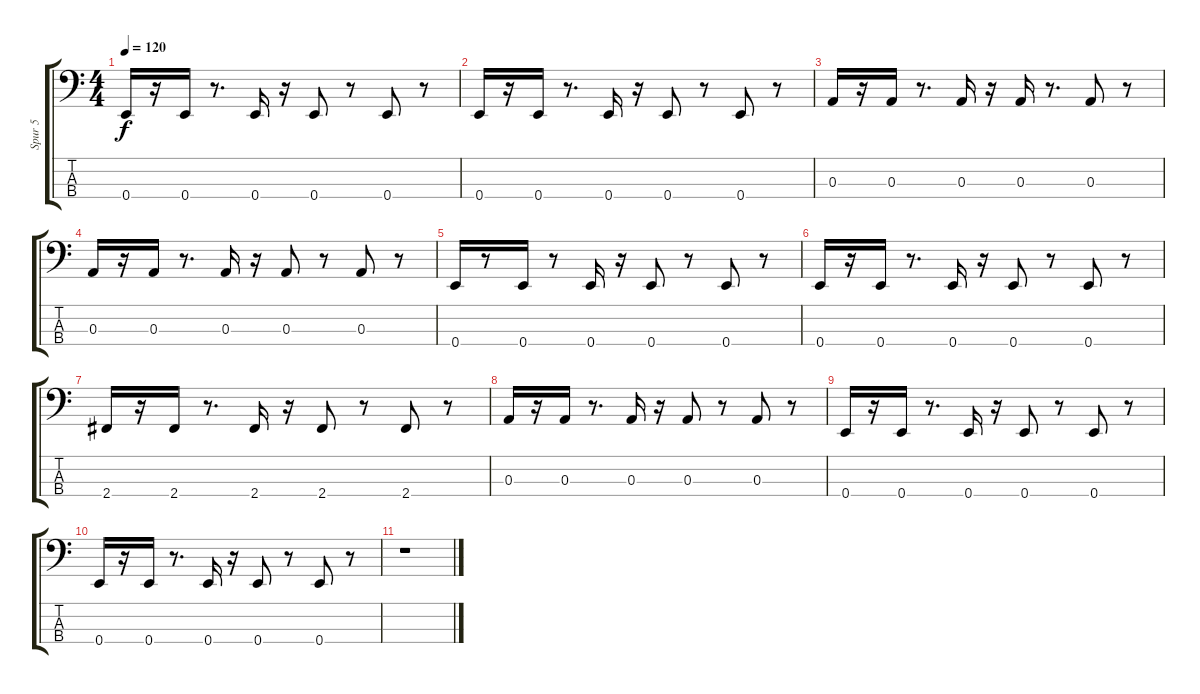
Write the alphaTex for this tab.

\track ("Spur 5" "Spur 5") {instrument fretlessbass}
\staff {score tabs}
\tuning (G2 D2 A1 E1) {hide}
\ts (4 4)
\tempo 120
\clef f4
\ks c
0.4.16{dy f} r.16 0.4.16 r.8{d} 0.4.16 r.16 0.4.8 r.8 0.4.8 r.8 |
0.4.16 r.16 0.4.16 r.8{d} 0.4.16 r.16 0.4.8 r.8 0.4.8 r.8 |
0.3.16 r.16 0.3.16 r.8{d} 0.3.16 r.16 0.3.16 r.8{d} 0.3.8 r.8 |
0.3.16 r.16 0.3.16 r.8{d} 0.3.16 r.16 0.3.8 r.8 0.3.8 r.8 |
0.4.16 r.8 0.4.16 r.8 0.4.16 r.16 0.4.8 r.8 0.4.8 r.8 |
0.4.16 r.16 0.4.16 r.8{d} 0.4.16 r.16 0.4.8 r.8 0.4.8 r.8 |
2.4.16 r.16 2.4.16 r.8{d} 2.4.16 r.16 2.4.8 r.8 2.4.8 r.8 |
0.3.16 r.16 0.3.16 r.8{d} 0.3.16 r.16 0.3.8 r.8 0.3.8 r.8 |
0.4.16 r.16 0.4.16 r.8{d} 0.4.16 r.16 0.4.8 r.8 0.4.8 r.8 |
0.4.16 r.16 0.4.16 r.8{d} 0.4.16 r.16 0.4.8 r.8 0.4.8 r.8 |
r.1
